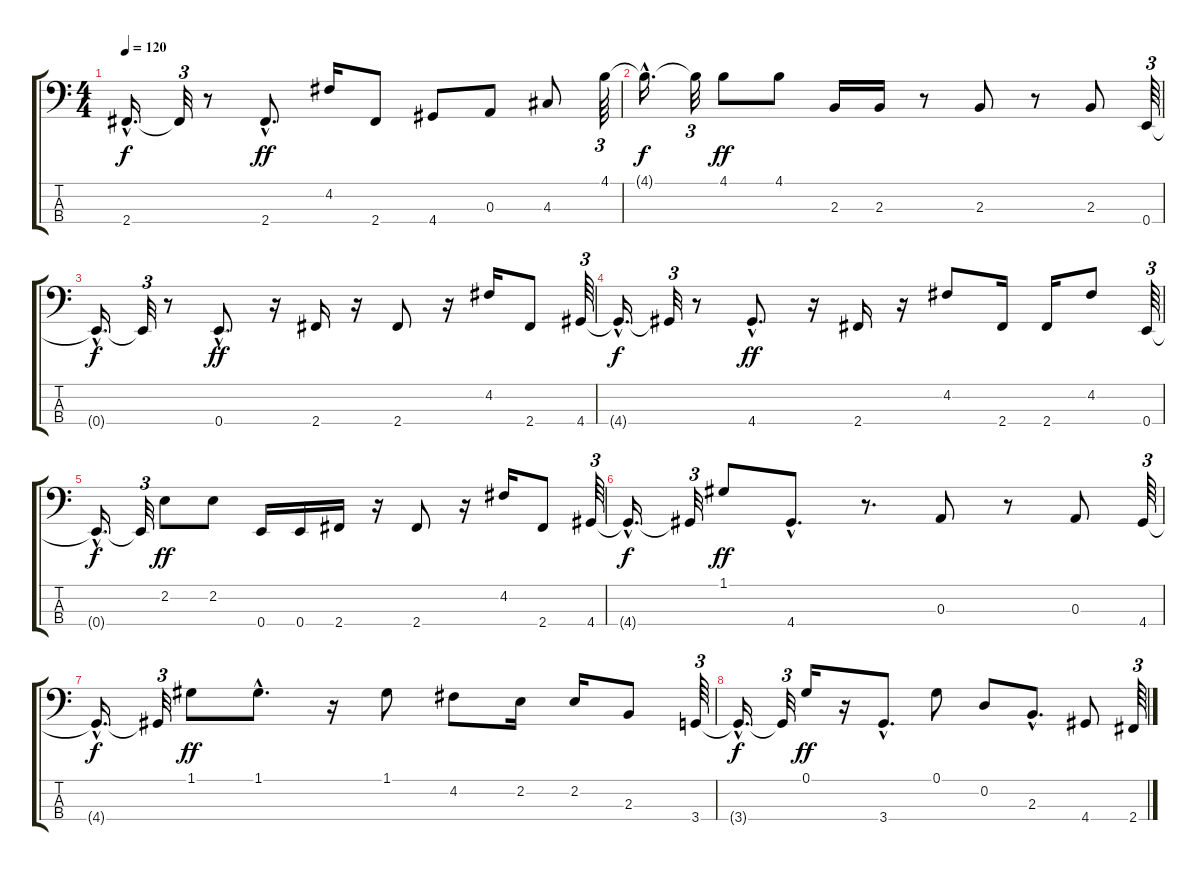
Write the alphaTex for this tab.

\track "" {instrument electricbasspick}
\staff {score tabs}
\tuning (G2 D2 A1 E1) {hide}
\ts (4 4)
\tempo 120
\clef f4
\ks c
2.4{hac t}.16{d dy f} 2.4{t}.32{tu (3 2)} r.8 2.4{hac}.8{d dy ff} 4.2.16 2.4.8 4.4.8 0.3.8 4.3.8 4.1.64{tu (3 2)} |
4.1{hac t}.16{d dy f} 4.1{t}.32{tu (3 2)} 4.1.8{dy ff} 4.1.8 2.3.16 2.3.16 r.8 2.3.8 r.8 2.3.8 0.4.64{tu (3 2)} |
0.4{hac t}.16{d dy f} 0.4{t}.32{tu (3 2)} r.8 0.4{hac}.8{d dy ff} r.16 2.4.16 r.16 2.4.8 r.16 4.2.16 2.4.8 4.4.64{tu (3 2)} |
4.4{hac t}.16{d dy f} 4.4{t}.32{tu (3 2)} r.8 4.4{hac}.8{d dy ff} r.16 2.4.16 r.16 4.2.8 2.4.16 2.4.16 4.2.8 0.4.64{tu (3 2)} |
0.4{hac t}.16{d dy f} 0.4{t}.32{tu (3 2)} 2.2.8{dy ff} 2.2.8 0.4.16 0.4.16 2.4.16 r.16 2.4.8 r.16 4.2.16 2.4.8 4.4.64{tu (3 2)} |
4.4{hac t}.16{d dy f} 4.4{t}.32{tu (3 2)} 1.1.8{dy ff} 4.4{hac}.8{d} r.8{d} 0.3.8 r.8 0.3.8 4.4.64{tu (3 2)} |
4.4{hac t}.16{d dy f} 4.4{t}.32{tu (3 2)} 1.1.8{dy ff} 1.1{hac}.8{d} r.16 1.1.8 4.2.8 2.2.16 2.2.16 2.3.8 3.4.64{tu (3 2)} |
3.4{hac t}.16{d dy f} 3.4{t}.32{tu (3 2)} 0.1.16{dy ff} r.16 3.4{hac}.8{d} 0.1.8 0.2.8 2.3{hac}.8{d} 4.4.8 2.4.64{tu (3 2)}
